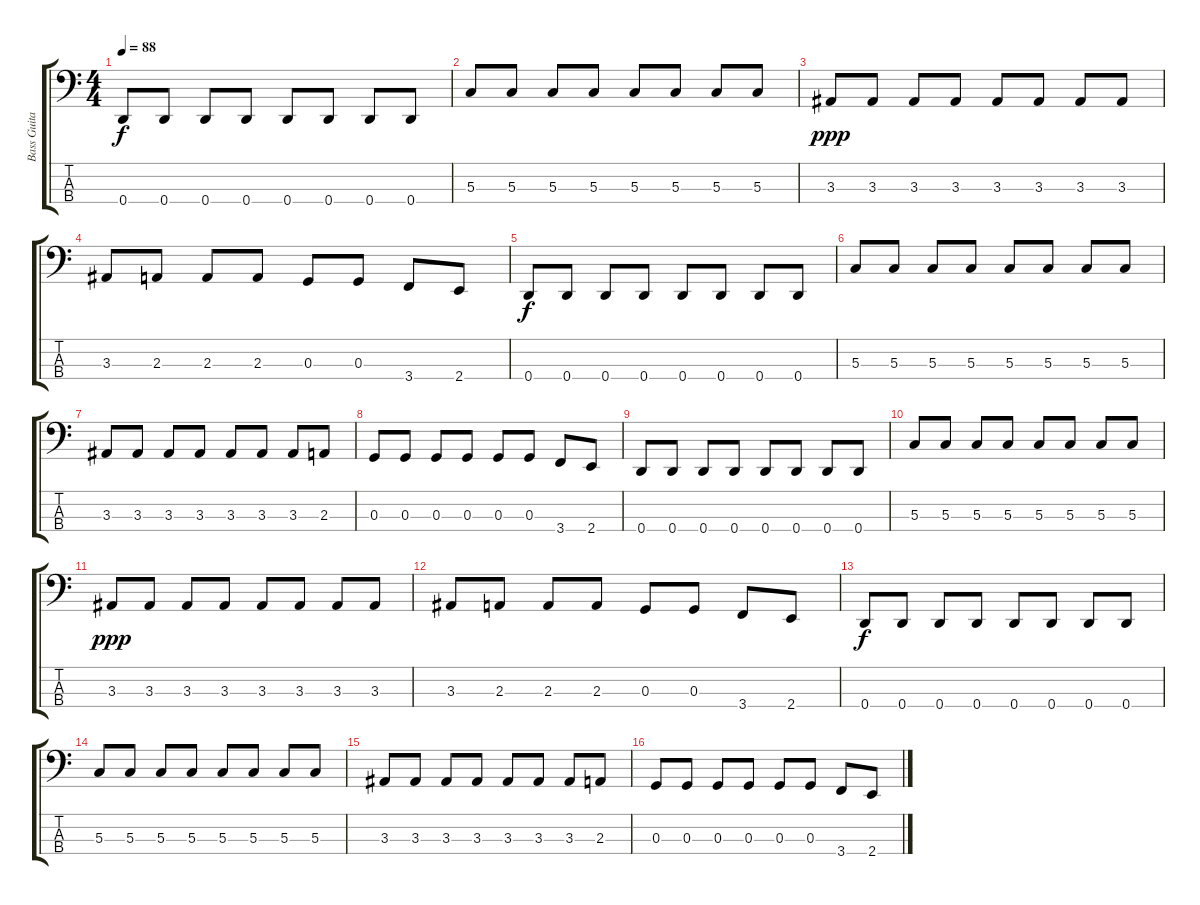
\track ("Bass Guitar" "Bass Guita") {instrument electricbassfinger}
\staff {score tabs}
\tuning (F2 C2 G1 D1) {hide}
\ts (4 4)
\tempo 88
\clef f4
\ks c
0.4.8{dy f} 0.4.8 0.4.8 0.4.8 0.4.8 0.4.8 0.4.8 0.4.8 |
5.3.8 5.3.8 5.3.8 5.3.8 5.3.8 5.3.8 5.3.8 5.3.8 |
3.3.8{dy ppp} 3.3.8 3.3.8 3.3.8 3.3.8 3.3.8 3.3.8 3.3.8 |
3.3.8 2.3.8 2.3.8 2.3.8 0.3.8 0.3.8 3.4.8 2.4.8 |
0.4.8{dy f} 0.4.8 0.4.8 0.4.8 0.4.8 0.4.8 0.4.8 0.4.8 |
5.3.8 5.3.8 5.3.8 5.3.8 5.3.8 5.3.8 5.3.8 5.3.8 |
3.3.8 3.3.8 3.3.8 3.3.8 3.3.8 3.3.8 3.3.8 2.3.8 |
0.3.8 0.3.8 0.3.8 0.3.8 0.3.8 0.3.8 3.4.8 2.4.8 |
0.4.8 0.4.8 0.4.8 0.4.8 0.4.8 0.4.8 0.4.8 0.4.8 |
5.3.8 5.3.8 5.3.8 5.3.8 5.3.8 5.3.8 5.3.8 5.3.8 |
3.3.8{dy ppp} 3.3.8 3.3.8 3.3.8 3.3.8 3.3.8 3.3.8 3.3.8 |
3.3.8 2.3.8 2.3.8 2.3.8 0.3.8 0.3.8 3.4.8 2.4.8 |
0.4.8{dy f} 0.4.8 0.4.8 0.4.8 0.4.8 0.4.8 0.4.8 0.4.8 |
5.3.8 5.3.8 5.3.8 5.3.8 5.3.8 5.3.8 5.3.8 5.3.8 |
3.3.8 3.3.8 3.3.8 3.3.8 3.3.8 3.3.8 3.3.8 2.3.8 |
0.3.8 0.3.8 0.3.8 0.3.8 0.3.8 0.3.8 3.4.8 2.4.8
